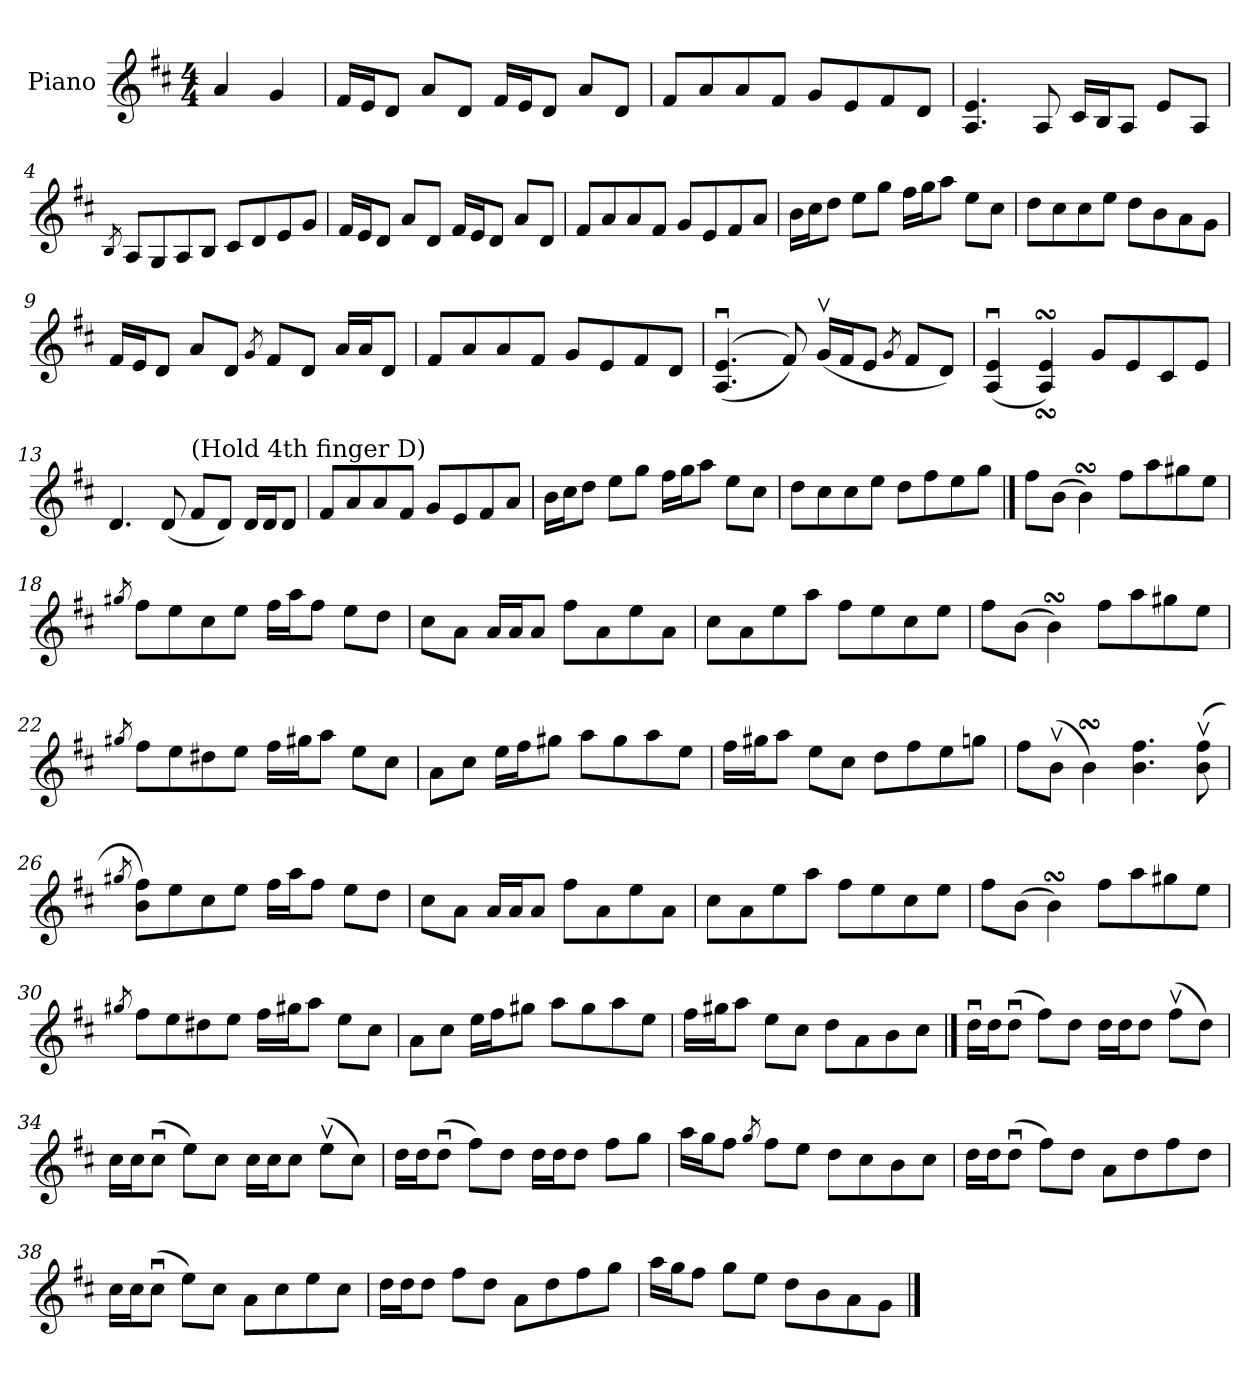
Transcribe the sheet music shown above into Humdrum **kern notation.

**kern
*part1
*staff1
*I"Piano
*I'Pno.
*clefG2
*k[f#c#]
*M4/4
=
4a/
4g/
=1
16f#/LL
16e/J
8d/J
8a/L
8d/J
16f#/LL
16e/J
8d/J
8a/L
8d/J
=2
8f#/L
8a/
8a/
8f#/J
8g/L
8e/
8f#/
8d/J
=3
4.A/ 4.e/
8A/
16c#/LL
16B/J
8A/J
8e/L
8A/J
!!LO:LB:g=z
=4
8qB/
8A/L
8G/
8A/
8B/J
8c#/L
8d/
8e/
8g/J
=5
16f#/LL
16e/J
8d/J
8a/L
8d/J
16f#/LL
16e/J
8d/J
8a/L
8d/J
=6
8f#/L
8a/
8a/
8f#/J
8g/L
8e/
8f#/
8a/J
=7
16b\LL
16cc#\J
8dd\J
8ee\L
8gg\J
16ff#\LL
16gg\J
8aa\J
8ee\L
8cc#\J
!!LO:LB:g=z
=8
8dd\L
8cc#\
8cc#\
8ee\J
8dd\L
8b\
8a\
8g\J
=9
16f#/LL
16e/J
8d/J
8a/L
8d/J
8qg/
8f#/L
8d/J
16a/LL
16a/J
8d/J
=10
8f#/L
8a/
8a/
8f#/J
8g/L
8e/
8f#/
8d/J
=11
(<(<4.A/u 4.e/u
8f#/))
(<16gv/LL
16f#/J
8e/J
8qg/
8f#/L
8d/J)
=12
(<4A/u 4e/u
4A/sSSS 4e/sSSS)
8g/L
8e/
8c#/
8e/J
!!LO:LB:g=z
=13
4.d/
(<8d/
!LO:TX:a:t=(Hold 4th finger D)
8f#/L
8d/J)
16d/LL
16d/J
8d/J
=14
8f#/L
8a/
8a/
8f#/J
8g/L
8e/
8f#/
8a/J
=15
16b\LL
16cc#\J
8dd\J
8ee\L
8gg\J
16ff#\LL
16gg\J
8aa\J
8ee\L
8cc#\J
=16
8dd\L
8cc#\
8cc#\
8ee\J
8dd\L
8ff#\
8ee\
8gg\J
==17
8ff#\L
(>8b\J
4bsSSS\)
8ff#\L
8aa\
8gg#X\
8ee\J
!!LO:LB:g=z
=18
8qgg#X/
8ff#\L
8ee\
8cc#\
8ee\J
16ff#\LL
16aa\J
8ff#\J
8ee\L
8dd\J
=19
8cc#\L
8a\J
16a/LL
16a/J
8a/J
8ff#\L
8a\
8ee\
8a\J
=20
8cc#\L
8a\
8ee\
8aa\J
8ff#\L
8ee\
8cc#\
8ee\J
=21
8ff#\L
(>8b\J
4bsSSS\)
8ff#\L
8aa\
8gg#X\
8ee\J
!!LO:LB:g=z
=22
8qgg#X/
8ff#\L
8ee\
8dd#X\
8ee\J
16ff#\LL
16gg#\J
8aa\J
8ee\L
8cc#\J
=23
8a\L
8cc#\J
16ee\LL
16ff#\J
8gg#X\J
8aa\L
8gg#\
8aa\
8ee\J
=24
16ff#\LL
16gg#X\J
8aa\J
8ee\L
8cc#\J
8dd\L
8ff#\
8ee\
8ggn\J
=25
8ff#\L
(>8bv\J
4bsSSS\)
4.b\ 4.ff#\
(>8b\v 8ff#\v
!!LO:LB:g=z
=26
8qgg#X/
8b\ 8ff#\L)
8ee\
8cc#\
8ee\J
16ff#\LL
16aa\J
8ff#\J
8ee\L
8dd\J
=27
8cc#\L
8a\J
16a/LL
16a/J
8a/J
8ff#\L
8a\
8ee\
8a\J
=28
8cc#\L
8a\
8ee\
8aa\J
8ff#\L
8ee\
8cc#\
8ee\J
=29
8ff#\L
(>8b\J
4bsSSS\)
8ff#\L
8aa\
8gg#X\
8ee\J
!!LO:LB:g=z
=30
8qgg#X/
8ff#\L
8ee\
8dd#X\
8ee\J
16ff#\LL
16gg#\J
8aa\J
8ee\L
8cc#\J
=31
8a\L
8cc#\J
16ee\LL
16ff#\J
8gg#X\J
8aa\L
8gg#\
8aa\
8ee\J
=32
16ff#\LL
16gg#X\J
8aa\J
8ee\L
8cc#\J
8dd\L
8a\
8b\
8cc#\J
==33
16ddu\LL
16dd\J
(>8ddu\J
8ff#\L)
8dd\J
16dd\LL
16dd\J
8dd\J
(>8ff#v\L
8dd\J)
!!LO:LB:g=z
=34
16cc#\LL
16cc#\J
(>8cc#u\J
8ee\L)
8cc#\J
16cc#\LL
16cc#\J
8cc#\J
(>8eev\L
8cc#\J)
=35
16dd\LL
16dd\J
(>8ddu\J
8ff#\L)
8dd\J
16dd\LL
16dd\J
8dd\J
8ff#\L
8gg\J
=36
16aa\LL
16gg\J
8ff#\J
8qgg/
8ff#\L
8ee\J
8dd\L
8cc#\
8b\
8cc#\J
=37
16dd\LL
16dd\J
(>8ddu\J
8ff#\L)
8dd\J
8a\L
8dd\
8ff#\
8dd\J
!!LO:LB:g=z
=38
16cc#\LL
16cc#\J
(>8cc#u\J
8ee\L)
8cc#\J
8a\L
8cc#\
8ee\
8cc#\J
=39
16dd\LL
16dd\J
8dd\J
8ff#\L
8dd\J
8a\L
8dd\
8ff#\
8gg\J
=40
16aa\LL
16gg\J
8ff#\J
8gg\L
8ee\J
8dd\L
8b\
8a\
8g\J
==
*-
